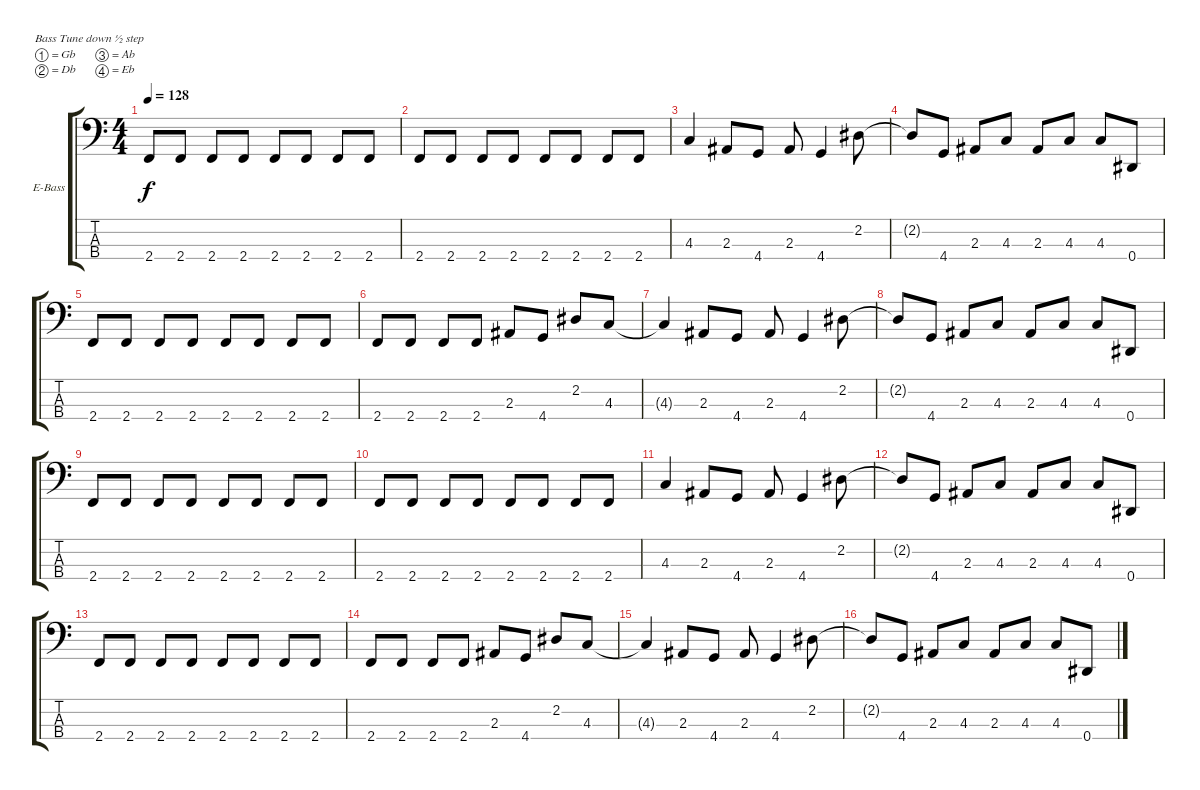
\bracketExtendMode groupsimilarinstruments
\firstSystemTrackNameOrientation horizontal
\otherSystemsTrackNameOrientation horizontal
\track ("Òô¹ì 2" "E-Bass") {instrument electricbassfinger}
\staff {score tabs}
\tuning (Gb2 Db2 Ab1 Eb1)
\ts (4 4)
\tempo 128
\clef f4
\ks c
2.4.8{dy f} 2.4.8 2.4.8 2.4.8 2.4.8 2.4.8 2.4.8 2.4.8 |
2.4.8 2.4.8 2.4.8 2.4.8 2.4.8 2.4.8 2.4.8 2.4.8 |
4.3.4 2.3.8 4.4.8 2.3.8 4.4.4 2.2.8 |
2.2{t}.8 4.4.8 2.3.8 4.3.8 2.3.8 4.3.8 4.3.8 0.4.8 |
2.4.8 2.4.8 2.4.8 2.4.8 2.4.8 2.4.8 2.4.8 2.4.8 |
2.4.8 2.4.8 2.4.8 2.4.8 2.3.8 4.4.8 2.2.8 4.3.8 |
4.3{t}.4 2.3.8 4.4.8 2.3.8 4.4.4 2.2.8 |
2.2{t}.8 4.4.8 2.3.8 4.3.8 2.3.8 4.3.8 4.3.8 0.4.8 |
2.4.8 2.4.8 2.4.8 2.4.8 2.4.8 2.4.8 2.4.8 2.4.8 |
2.4.8 2.4.8 2.4.8 2.4.8 2.4.8 2.4.8 2.4.8 2.4.8 |
4.3.4 2.3.8 4.4.8 2.3.8 4.4.4 2.2.8 |
2.2{t}.8 4.4.8 2.3.8 4.3.8 2.3.8 4.3.8 4.3.8 0.4.8 |
2.4.8 2.4.8 2.4.8 2.4.8 2.4.8 2.4.8 2.4.8 2.4.8 |
2.4.8 2.4.8 2.4.8 2.4.8 2.3.8 4.4.8 2.2.8 4.3.8 |
4.3{t}.4 2.3.8 4.4.8 2.3.8 4.4.4 2.2.8 |
2.2{t}.8 4.4.8 2.3.8 4.3.8 2.3.8 4.3.8 4.3.8 0.4.8
